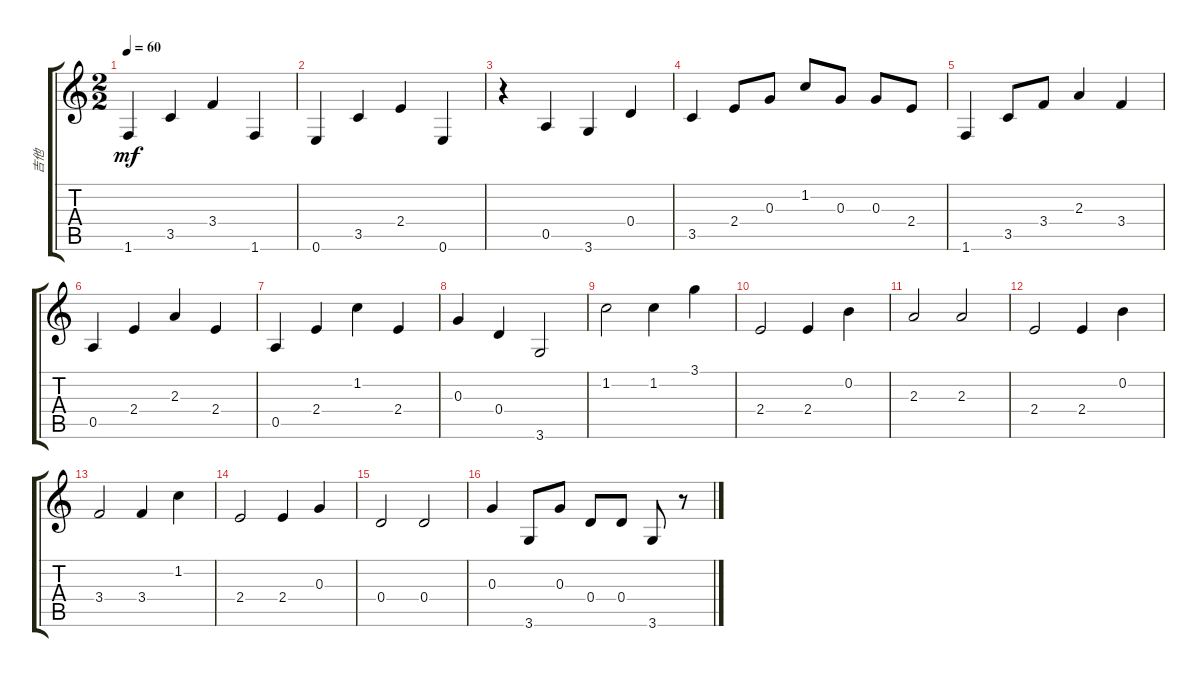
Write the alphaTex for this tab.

\track ("吉他" "吉他") {instrument acousticguitarnylon}
\staff {score tabs}
\tuning (E4 B3 G3 D3 A2 E2) {hide}
\ts (2 2)
\tempo 60
\clef g2
\ks c
1.6.4{dy mf} 3.5.4 3.4.4 1.6.4 |
0.6.4 3.5.4 2.4.4 0.6.4 |
r.4 0.5.4 3.6.4 0.4.4 |
3.5.4 2.4.8 0.3.8 1.2.8 0.3.8 0.3.8 2.4.8 |
1.6.4 3.5.8 3.4.8 2.3.4 3.4.4 |
0.5.4 2.4.4 2.3.4 2.4.4 |
0.5.4 2.4.4 1.2.4 2.4.4 |
0.3.4 0.4.4 3.6.2 |
1.2.2 1.2.4 3.1.4 |
2.4.2 2.4.4 0.2.4 |
2.3.2 2.3.2 |
2.4.2 2.4.4 0.2.4 |
3.4.2 3.4.4 1.2.4 |
2.4.2 2.4.4 0.3.4 |
0.4.2 0.4.2 |
0.3.4 3.6.8 0.3.8 0.4.8 0.4.8 3.6.8 r.8
